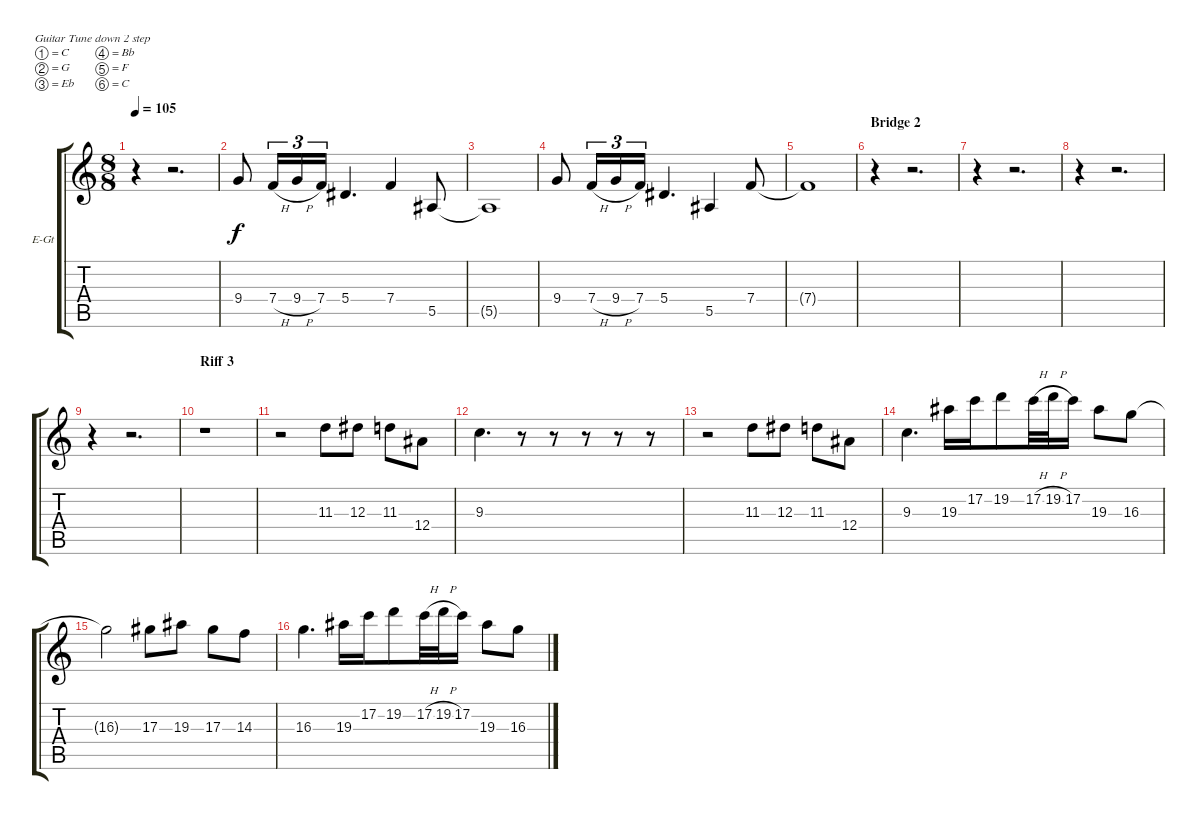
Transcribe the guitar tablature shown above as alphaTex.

\bracketExtendMode groupsimilarinstruments
\firstSystemTrackNameOrientation horizontal
\otherSystemsTrackNameOrientation horizontal
\track ("Harmonized Guitar" "E-Gt") {instrument distortionguitar}
\staff {score tabs}
\tuning (C4 G3 Eb3 Bb2 F2 C2)
\ts (8 8)
\tempo 105
\clef g2
\ks c
r.4{dy f} r.2{d} |
9.4.8 7.4{h}.16{tu (3 2)} 9.4{h}.16{tu (3 2)} 7.4.16{tu (3 2)} 5.4.4{d} 7.4.4 5.5.8 |
5.5{t}.1 |
9.4.8 7.4{h}.16{tu (3 2)} 9.4{h}.16{tu (3 2)} 7.4.16{tu (3 2)} 5.4.4{d} 5.5.4 7.4.8 |
7.4{t}.1 |
\section ("" "Bridge 2")
r.4 r.2{d} |
r.4 r.2{d} |
r.4 r.2{d} |
r.4 r.2{d} |
\section ("" "Riff 3")
r.1 |
r.2 11.3.8 12.3.8 11.3.8 12.4.8 |
9.3.4{d} r.8 r.8 r.8 r.8 r.8 |
r.2 11.3.8 12.3.8 11.3.8 12.4.8 |
9.3.4{d} 19.3.16 17.2.16 19.2.8 17.2{h}.32 19.2{h}.32 17.2.16 19.3.8 16.3.8 |
16.3{t}.2 17.3.8 19.3.8 17.3.8 14.3.8 |
16.3.4{d} 19.3.16 17.2.16 19.2.8 17.2{h}.32 19.2{h}.32 17.2.16 19.3.8 16.3.8
